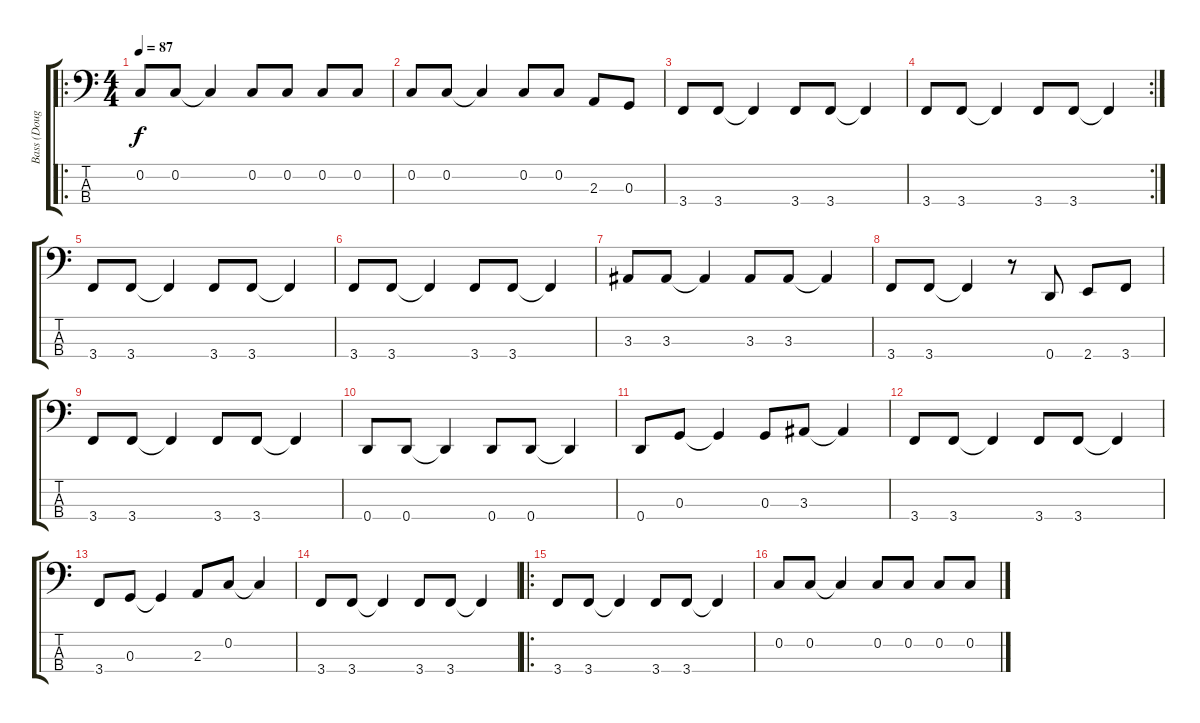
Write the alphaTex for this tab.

\track ("Bass (Doug Yule)" "Bass (Doug") {instrument electricbasspick}
\staff {score tabs}
\tuning (F2 C2 G1 D1) {hide}
\ro
\ts (4 4)
\tempo 87
\clef f4
\ks c
0.2.8{dy f} 0.2.8 0.2{t}.4 0.2.8 0.2.8 0.2.8 0.2.8 |
0.2.8 0.2.8 0.2{t}.4 0.2.8 0.2.8 2.3.8 0.3.8 |
3.4.8 3.4.8 3.4{t}.4 3.4.8 3.4.8 3.4{t}.4 |
\rc 2
3.4.8 3.4.8 3.4{t}.4 3.4.8 3.4.8 3.4{t}.4 |
3.4.8 3.4.8 3.4{t}.4 3.4.8 3.4.8 3.4{t}.4 |
3.4.8 3.4.8 3.4{t}.4 3.4.8 3.4.8 3.4{t}.4 |
3.3.8 3.3.8 3.3{t}.4 3.3.8 3.3.8 3.3{t}.4 |
3.4.8 3.4.8 3.4{t}.4 r.8 0.4.8 2.4.8 3.4.8 |
3.4.8 3.4.8 3.4{t}.4 3.4.8 3.4.8 3.4{t}.4 |
0.4.8 0.4.8 0.4{t}.4 0.4.8 0.4.8 0.4{t}.4 |
0.4.8 0.3.8 0.3{t}.4 0.3.8 3.3.8 3.3{t}.4 |
3.4.8 3.4.8 3.4{t}.4 3.4.8 3.4.8 3.4{t}.4 |
3.4.8 0.3.8 0.3{t}.4 2.3.8 0.2.8 0.2{t}.4 |
3.4.8 3.4.8 3.4{t}.4 3.4.8 3.4.8 3.4{t}.4 |
\ro
3.4.8 3.4.8 3.4{t}.4 3.4.8 3.4.8 3.4{t}.4 |
0.2.8 0.2.8 0.2{t}.4 0.2.8 0.2.8 0.2.8 0.2.8
